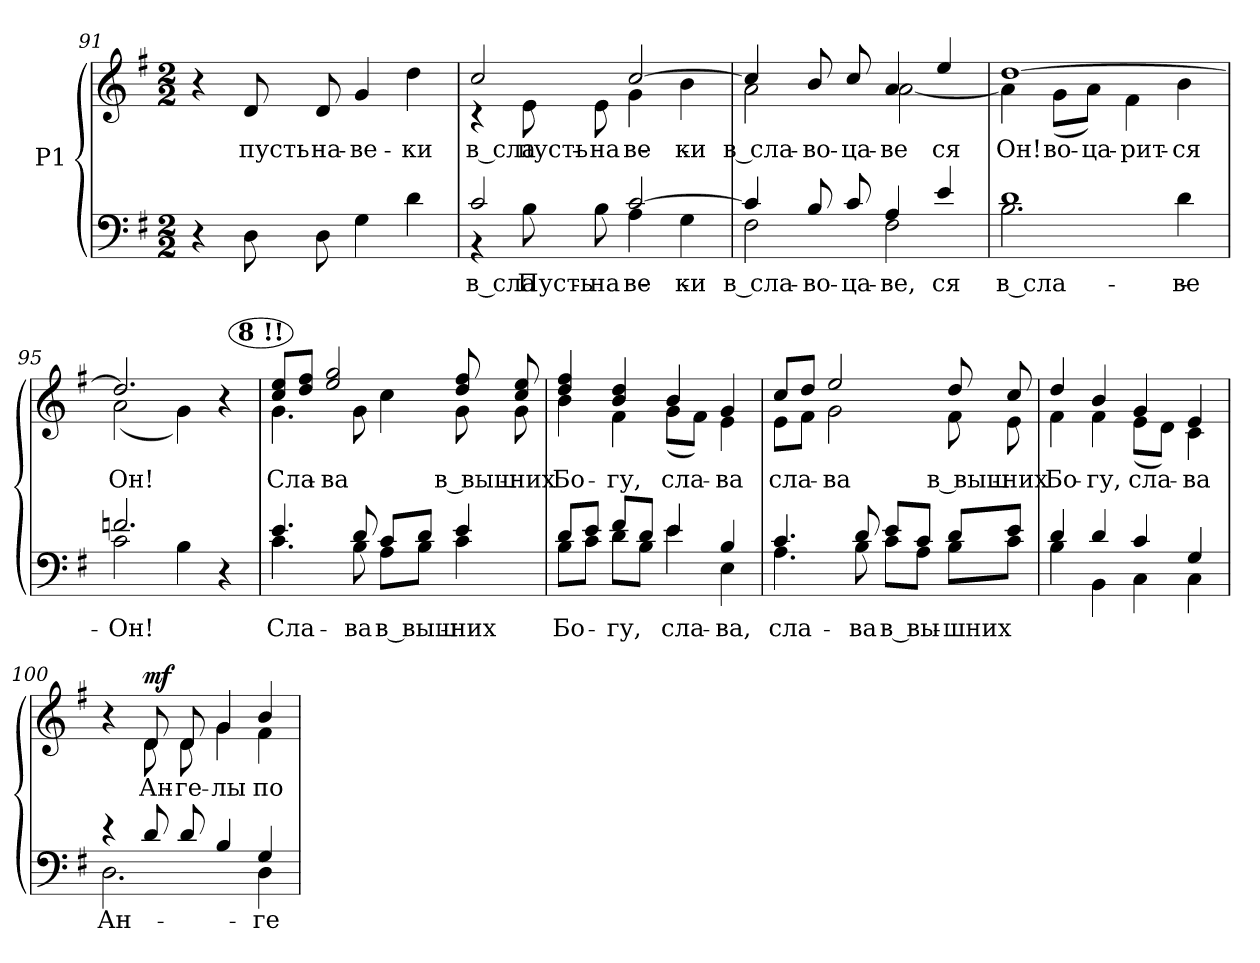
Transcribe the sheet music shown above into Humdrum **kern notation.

**kern	**text	**kern	**text	**dynam
*part1	*part1	*part1	*part1	*part1
*staff2	*staff2	*staff1	*staff1	*staff1/2
*I"P1	*	*	*	*
*clefF4	*	*clefG2	*	*
*k[f#]	*	*k[f#]	*	*
*G:	*	*G:	*	*
*M2/2	*	*M2/2	*	*
=91	=91	=91	=91	=91
4r	.	4r	.	.
!	!	!	!LO:LY:b:color=#000000	!
8Di\	.	8di/	пусть	.
!	!	!	!LO:LY:b:color=#000000	!
8Di\	.	8di/	на-	.
!	!	!	!LO:LY:b:color=#000000	!
4Gi\	.	4gi/	-ве-	.
!	!	!	!LO:LY:b:color=#000000	!
4di\	.	4ddi\	-ки	.
!!LO:LB:g=z
=92	=92	=92	=92	=92
!	!LO:LY:a:color=#000000	!	!	!
*^	*	*	*	*
!	!	!	!	!LO:LY:b:color=#000000	!
*	*	*	*^	*	*
2ci/	4r	в сла-	2cci/	4r	в сла-	.
!	!	!LO:LY:b:color=#000000	!	!	!	!
!	!	!	!	!	!LO:LY:b:color=#000000	!
.	8Bi\	Пусть	.	8ei\	пусть	.
!	!	!LO:LY:b:color=#000000	!	!	!	!
!	!	!	!	!	!LO:LY:b:color=#000000	!
.	8Bi\	на-	.	8ei\	на-	.
!	!	!LO:LY:a:color=#000000	!	!	!	!
!	!	!LO:LY:b:color=#000000	!	!	!	!
!	!	!	!	!	!LO:LY:b:color=#000000	!
!	!	!	!	!	!LO:LY:b:color=#000000	!
[>2ci/	4Ai\	-ве-	[>2cci/	4gi\	-ве-	.
!	!	!LO:LY:b:color=#000000	!	!	!	!
!	!	!	!	!	!LO:LY:b:color=#000000	!
.	4Gi\	-ки	.	4bi\	-ки	.
=93	=93	=93	=93	=93	=93	=93
!	!	!LO:LY:b:color=#000000	!	!	!	!
!	!	!	!	!	!LO:LY:b:color=#000000	!
4ci/]	2F#i\	в сла-	4cci/]	2ai\	в сла-	.
!	!	!LO:LY:a:color=#000000	!	!	!	!
!	!	!	!	!	!LO:LY:b:color=#000000	!
8Bi/	.	во-	8bi/	.	во-	.
!	!	!LO:LY:a:color=#000000	!	!	!	!
!	!	!	!	!	!LO:LY:b:color=#000000	!
8ci/	.	-ца-	8cci/	.	-ца-	.
!	!	!LO:LY:a:color=#000000	!	!	!	!
!	!	!LO:LY:b:color=#000000	!	!	!	!
!	!	!	!	!	!LO:LY:b:color=#000000	!
!	!	!	!	!	!LO:LY:b:color=#000000	!
4Ai/	2F#i\	-ве,	4ai/	[<2ai\	-ве	.
!	!	!LO:LY:a:color=#000000	!	!	!	!
!	!	!	!	!	!LO:LY:b:color=#000000	!
4ei/	.	-ся	4eei/	.	-ся	.
=94	=94	=94	=94	=94	=94	=94
!	!	!LO:LY:a:color=#000000	!	!	!	!
!	!	!LO:LY:b:color=#000000	!	!	!	!
!	!	!	!	!	!LO:LY:b:color=#000000	!
1di	2.Bi\	в сла-	[>1ddi	4ai\]	Он!	.
!	!	!	!	!	!LO:LY:b:color=#000000	!
.	.	.	.	(8gi\L	во-	.
!	!	!	!	!	!LO:LY:b:color=#000000	!
.	.	.	.	8ai\J)	-ца-	.
!	!	!	!	!	!LO:LY:b:color=#000000	!
.	.	.	.	4f#i\	-рит-	.
!	!	!LO:LY:b:color=#000000	!	!	!	!
!	!	!	!	!	!LO:LY:b:color=#000000	!
.	4di\	-ве	.	4bi\	-ся	.
=95	=95	=95	=95	=95	=95	=95
!	!	!LO:LY:b:color=#000000	!	!	!	!
!	!	!	!	!	!LO:LY:b:color=#000000	!
2.fni/	2ci\	Он!	2.ddi/]	(2ai\	Он!	.
.	4Bi\	.	.	4gi\)	.	.
4r	4ryy	.	4r	4ryy	.	.
!!LO:PB:g=z	!!
!!LO:REH:place=s1:B:color=#000000:enc=circle:fs=14.9483:t=8	!!
=96	=96	=96	=96	=96	=96	=96
!	!	!LO:LY:a:color=#000000	!	!	!	!
!	!	!	!	!	!LO:LY:b:color=#000000	!
4.ei/	4.ci\	Сла-	8cci/ 8eeiL	4.gi\	Сла-	.
.	.	.	8ddi/ 8ff#iJ	.	.	.
!	!	!	!	!	!LO:LY:b:color=#000000	!
.	.	.	2eei/ 2ggi	.	-ва	.
!	!	!LO:LY:a:color=#000000	!	!	!	!
8di/	8Bi\	ва	.	8gi\	.	.
!	!	!LO:LY:a:color=#000000	!	!	!	!
8ci/L	8Ai\L	в выш-	.	4cci\	.	.
8di/J	8Bi\J	.	.	.	.	.
!	!	!LO:LY:a:color=#000000	!	!	!	!
!	!	!	!	!	!LO:LY:b:color=#000000	!
4ei/	4ci\	-них	8ddi/ 8ff#i	8gi\	в выш-	.
!	!	!	!	!	!LO:LY:b:color=#000000	!
.	.	.	8cci/ 8eei	8gi\	-них	.
=97	=97	=97	=97	=97	=97	=97
!	!	!LO:LY:a:color=#000000	!	!	!	!
!	!	!	!	!	!LO:LY:b:color=#000000	!
8di/L	8Bi\L	Бо-	4ddi/ 4ff#i	4bi\	Бо-	.
8ei/J	8ci\J	.	.	.	.	.
!	!	!LO:LY:a:color=#000000	!	!	!	!
!	!	!	!	!	!LO:LY:b:color=#000000	!
8f#i/L	8di\L	-гу,	4bi/ 4ddi	4f#i\	-гу,	.
8di/J	8Bi\J	.	.	.	.	.
!	!	!LO:LY:a:color=#000000	!	!	!	!
!	!	!	!	!	!LO:LY:b:color=#000000	!
4ei/	4ei\	сла-	4bi/	(8gi\L	сла-	.
.	.	.	.	8f#i\J)	.	.
!	!	!LO:LY:a:color=#000000	!	!	!	!
!	!	!	!	!	!LO:LY:b:color=#000000	!
4Bi/	4Ei\	-ва,	4gi/	4ei\	-ва	.
=98	=98	=98	=98	=98	=98	=98
!	!	!LO:LY:a:color=#000000	!	!	!	!
!	!	!	!	!	!LO:LY:b:color=#000000	!
4.ci/	4.Ai\	сла-	8cci/L	8ei\L	сла-	.
.	.	.	8ddi/J	8f#i\J	.	.
!	!	!	!	!	!LO:LY:b:color=#000000	!
.	.	.	2eei/	2gi\	-ва	.
!	!	!LO:LY:a:color=#000000	!	!	!	!
8di/	8Bi\	-ва	.	.	.	.
!	!	!LO:LY:a:color=#000000	!	!	!	!
8ei/L	8ci\L	в вы-	.	.	.	.
8ci/J	8Ai\J	.	.	.	.	.
!	!	!LO:LY:a:color=#000000	!	!	!	!
!	!	!	!	!	!LO:LY:b:color=#000000	!
8di/L	8Bi\L	-шних	8ddi/	8f#i\	в выш-	.
!	!	!	!	!	!LO:LY:b:color=#000000	!
8ei/J	8ci\J	.	8cci/	8ei\	-них	.
!!LO:LB:g=z	!!
=99	=99	=99	=99	=99	=99	=99
!	!	!	!	!	!LO:LY:b:color=#000000	!
4di/	4Bi\	.	4ddi/	4f#i\	Бо-	.
!	!	!	!	!	!LO:LY:b:color=#000000	!
4di/	4BBi\	.	4bi/	4f#i\	-гу,	.
!	!	!	!	!	!LO:LY:b:color=#000000	!
4ci/	4Ci\	.	4gi/	(8ei\L	сла-	.
.	.	.	.	8di\J)	.	.
!	!	!	!	!	!LO:LY:b:color=#000000	!
4Gi/	4Ci\	.	4ei/	4ci\	-ва	.
=100	=100	=100	=100	=100	=100	=100
!	!	!LO:LY:b:color=#000000	!	!	!	!
4r	2.Di\	Ан-	4r	4ryy	.	.
!	!	!	!	!	!LO:LY:b:color=#000000	!
8di/	.	.	8di/	8di\	Ан-	mf
!	!	!	!	!	!LO:LY:b:color=#000000	!
8di/	.	.	8di/	8di\	-ге-	.
!	!	!	!	!	!LO:LY:b:color=#000000	!
4Bi/	.	.	4gi/	4gi\	-лы	.
!	!	!LO:LY:b:color=#000000	!	!	!	!
!	!	!	!	!	!LO:LY:b:color=#000000	!
4Gi/	4Di\	-ге-	4bi/	4f#i\	по-	.
*v	*v	*	*	*	*	*
*	*	*v	*v	*	*
=	=	=	=	=
*-	*-	*-	*-	*-
